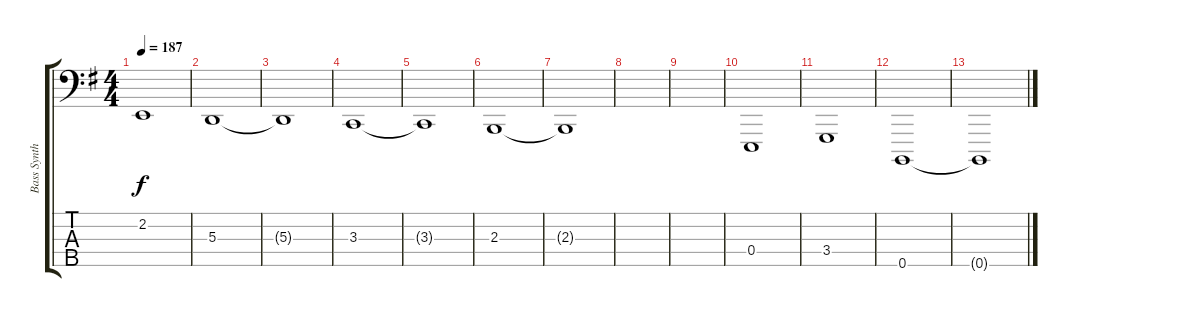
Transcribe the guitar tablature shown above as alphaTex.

\track ("Bass Synth" "Bass Synth") {instrument lead1square}
\staff {score tabs}
\tuning (G2 D2 A1 E1 B0) {hide}
\ts (4 4)
\tempo 187
\clef f4
\ks g
2.2{t}.1{dy f} |
5.3.1 |
5.3{t}.1 |
3.3.1 |
3.3{t}.1 |
2.3.1 |
2.3{t}.1 |
|
|
0.4.1 |
3.4.1 |
0.5.1 |
0.5{t}.1
